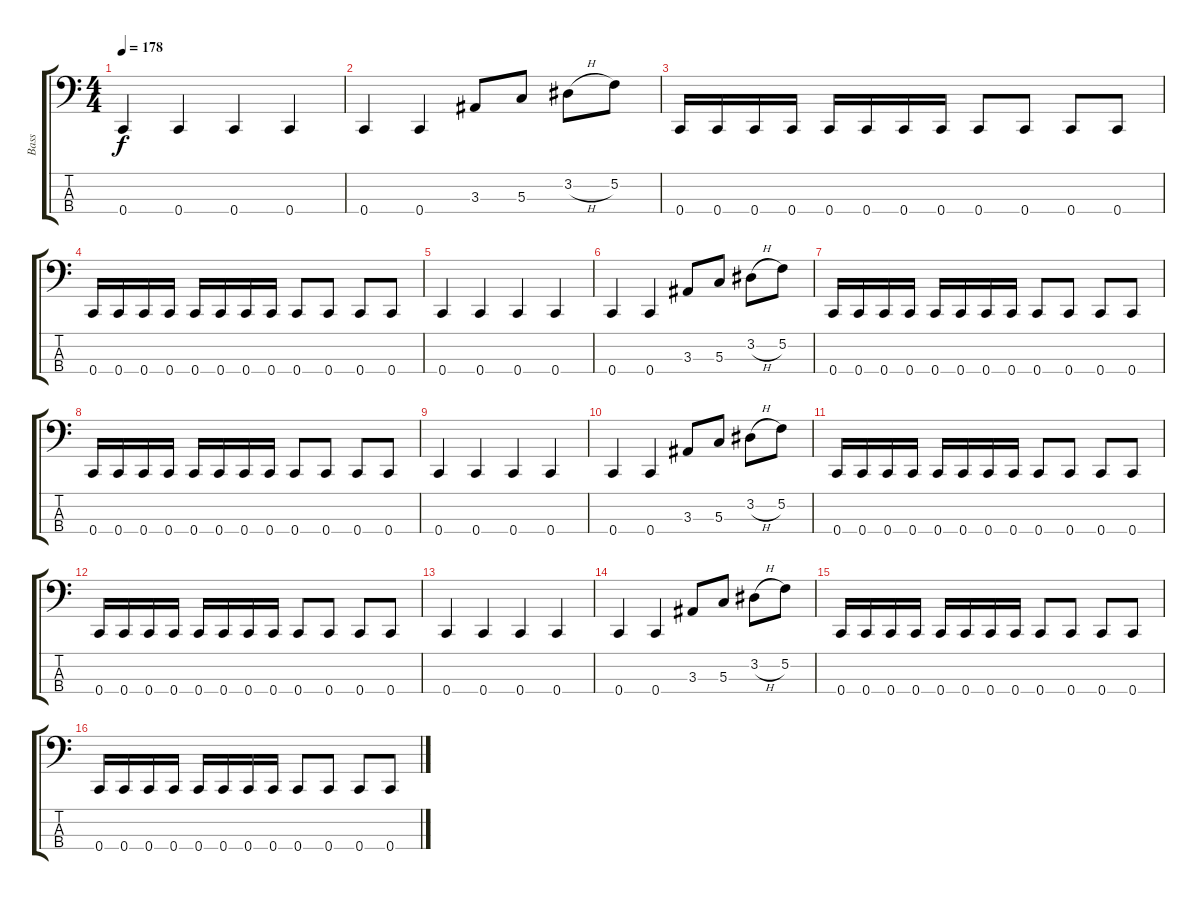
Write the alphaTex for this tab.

\track ("Bass" "Bass") {instrument slapbass2}
\staff {score tabs}
\tuning (F2 C2 G1 C1) {hide}
\ts (4 4)
\tempo 178
\clef f4
\ks c
0.4.4{dy f} 0.4.4 0.4.4 0.4.4 |
0.4.4 0.4.4 3.3.8 5.3.8 3.2{h}.8 5.2.8 |
0.4.16 0.4.16 0.4.16 0.4.16 0.4.16 0.4.16 0.4.16 0.4.16 0.4.8 0.4.8 0.4.8 0.4.8 |
0.4.16 0.4.16 0.4.16 0.4.16 0.4.16 0.4.16 0.4.16 0.4.16 0.4.8 0.4.8 0.4.8 0.4.8 |
0.4.4 0.4.4 0.4.4 0.4.4 |
0.4.4 0.4.4 3.3.8 5.3.8 3.2{h}.8 5.2.8 |
0.4.16 0.4.16 0.4.16 0.4.16 0.4.16 0.4.16 0.4.16 0.4.16 0.4.8 0.4.8 0.4.8 0.4.8 |
0.4.16 0.4.16 0.4.16 0.4.16 0.4.16 0.4.16 0.4.16 0.4.16 0.4.8 0.4.8 0.4.8 0.4.8 |
0.4.4 0.4.4 0.4.4 0.4.4 |
0.4.4 0.4.4 3.3.8 5.3.8 3.2{h}.8 5.2.8 |
0.4.16 0.4.16 0.4.16 0.4.16 0.4.16 0.4.16 0.4.16 0.4.16 0.4.8 0.4.8 0.4.8 0.4.8 |
0.4.16 0.4.16 0.4.16 0.4.16 0.4.16 0.4.16 0.4.16 0.4.16 0.4.8 0.4.8 0.4.8 0.4.8 |
0.4.4 0.4.4 0.4.4 0.4.4 |
0.4.4 0.4.4 3.3.8 5.3.8 3.2{h}.8 5.2.8 |
0.4.16 0.4.16 0.4.16 0.4.16 0.4.16 0.4.16 0.4.16 0.4.16 0.4.8 0.4.8 0.4.8 0.4.8 |
0.4.16 0.4.16 0.4.16 0.4.16 0.4.16 0.4.16 0.4.16 0.4.16 0.4.8 0.4.8 0.4.8 0.4.8
